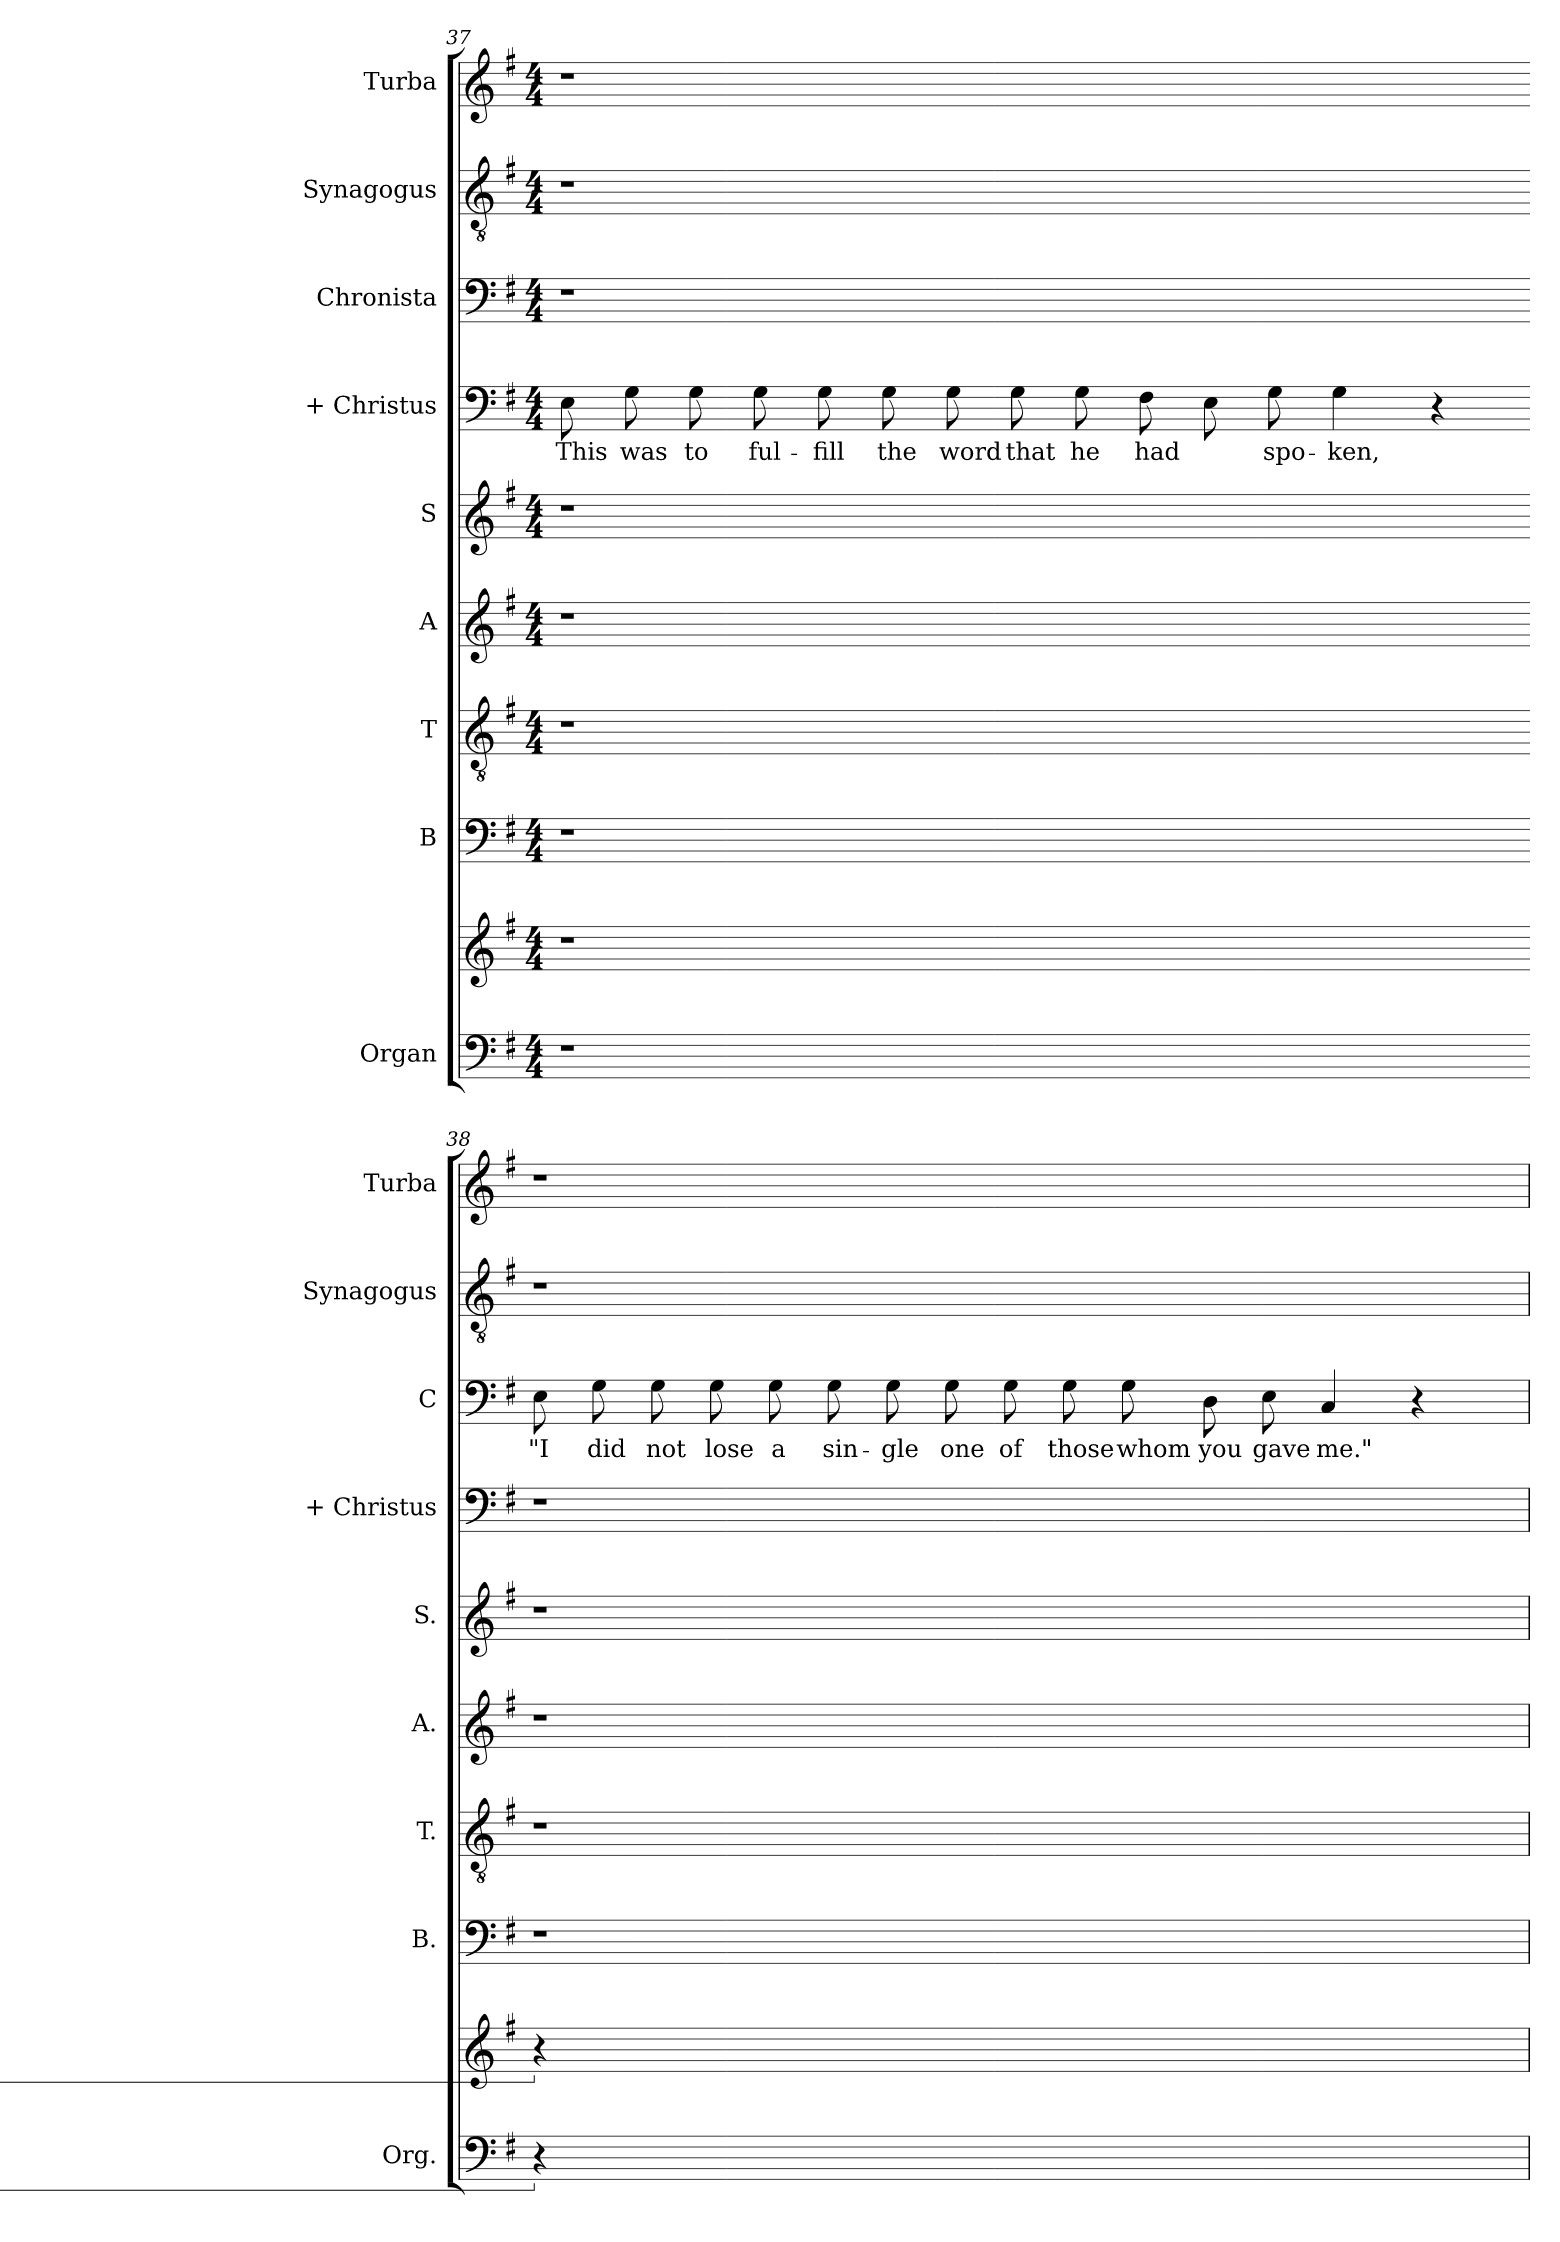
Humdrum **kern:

**kern	**kern	**kern	**kern	**kern	**kern	**kern	**text	**kern	**text	**kern	**kern
*part9	*part9	*part8	*part7	*part6	*part5	*part4	*part4	*part3	*part3	*part2	*part1
*staff10	*staff9	*staff8	*staff7	*staff6	*staff5	*staff4	*staff4	*staff3	*staff3	*staff2	*staff1
*I"Organ	*	*I"B	*I"T	*I"A	*I"S	*I"+ Christus	*	*I"Chronista	*	*I"Synagogus	*I"Turba
*I'Org.	*	*I'B.	*I'T.	*I'A.	*I'S.	*I'+ Christus	*	*I'C	*	*I'Synagogus	*I'Turba
!!LO:LB:g=z
*clefF4	*clefG2	*clefF4	*clefGv2	*clefG2	*clefG2	*clefF4	*	*clefF4	*	*clefGv2	*clefG2
*	*	*	*ITrd7c12	*	*	*	*	*	*	*ITrd7c12	*
*k[f#]	*k[f#]	*k[f#]	*k[f#]	*k[f#]	*k[f#]	*k[f#]	*	*k[f#]	*	*k[f#]	*k[f#]
*G:	*G:	*G:	*G:	*G:	*G:	*G:	*	*G:	*	*G:	*G:
*M4/4	*M4/4	*M4/4	*M4/4	*M4/4	*M4/4	*M4/4	*	*M4/4	*	*M4/4	*M4/4
=37	=37	=37	=37	=37	=37	=37	=37	=37	=37	=37	=37
!LO:N:vis=1	!LO:N:vis=1	!LO:N:vis=1	!LO:N:vis=1	!LO:N:vis=1	!LO:N:vis=1	!	!	!	!	!	!
!	!	!	!	!	!	!	!LO:LY:b:color=#000000	!LO:N:vis=1	!	!LO:N:vis=1	!LO:N:vis=1
0r	0r	1r	1r	1r	1r	8Ei\	This	1r	.	1r	1r
!	!	!	!	!	!	!	!LO:LY:b:color=#000000	!	!	!	!
.	.	.	.	.	.	8Gi\	was	.	.	.	.
!	!	!	!	!	!	!	!LO:LY:b:color=#000000	!	!	!	!
.	.	.	.	.	.	8Gi\	to	.	.	.	.
!	!	!	!	!	!	!	!LO:LY:b:color=#000000	!	!	!	!
.	.	.	.	.	.	8Gi\	ful-	.	.	.	.
!	!	!	!	!	!	!	!LO:LY:b:color=#000000	!	!	!	!
.	.	.	.	.	.	8Gi\	-fill	.	.	.	.
!	!	!	!	!	!	!	!LO:LY:b:color=#000000	!	!	!	!
.	.	.	.	.	.	8Gi\	the	.	.	.	.
!	!	!	!	!	!	!	!LO:LY:b:color=#000000	!	!	!	!
.	.	.	.	.	.	8Gi\	word	.	.	.	.
!	!	!	!	!	!	!	!LO:LY:b:color=#000000	!	!	!	!
.	.	.	.	.	.	8Gi\	that	.	.	.	.
!	!	!	!	!	!	!	!LO:LY:b:color=#000000	!	!	!	!
.	.	1ryy	1ryy	1ryy	1ryy	8Gi\	he	1ryy	.	1ryy	1ryy
!	!	!	!	!	!	!	!LO:LY:b:color=#000000	!	!	!	!
.	.	.	.	.	.	8F#i\	had	.	.	.	.
.	.	.	.	.	.	8Ei\	.	.	.	.	.
!	!	!	!	!	!	!	!LO:LY:b:color=#000000	!	!	!	!
.	.	.	.	.	.	8Gi\	spo-	.	.	.	.
!	!	!	!	!	!	!	!LO:LY:b:color=#000000	!	!	!	!
.	.	.	.	.	.	4Gi\	-ken,	.	.	.	.
.	.	.	.	.	.	4r	.	.	.	.	.
!!LO:LB:g=z
=38-	=38-	=38-	=38-	=38-	=38-	=38-	=38-	=38-	=38-	=38-	=38-
!LO:N:vis=1	!LO:N:vis=1	!LO:N:vis=1	!LO:N:vis=1	!LO:N:vis=1	!LO:N:vis=1	!LO:N:vis=1	!	!	!	!	!
!	!	!	!	!	!	!	!	!	!LO:LY:b:color=#000000	!LO:N:vis=1	!LO:N:vis=1
8%17r	8%17r	1r	1r	1r	1r	1r	.	8Ei\	"I	1r	1r
!	!	!	!	!	!	!	!	!	!LO:LY:b:color=#000000	!	!
.	.	.	.	.	.	.	.	8Gi\	did	.	.
!	!	!	!	!	!	!	!	!	!LO:LY:b:color=#000000	!	!
.	.	.	.	.	.	.	.	8Gi\	not	.	.
!	!	!	!	!	!	!	!	!	!LO:LY:b:color=#000000	!	!
.	.	.	.	.	.	.	.	8Gi\	lose	.	.
!	!	!	!	!	!	!	!	!	!LO:LY:b:color=#000000	!	!
.	.	.	.	.	.	.	.	8Gi\	a	.	.
!	!	!	!	!	!	!	!	!	!LO:LY:b:color=#000000	!	!
.	.	.	.	.	.	.	.	8Gi\	sin-	.	.
!	!	!	!	!	!	!	!	!	!LO:LY:b:color=#000000	!	!
.	.	.	.	.	.	.	.	8Gi\	-gle	.	.
!	!	!	!	!	!	!	!	!	!LO:LY:b:color=#000000	!	!
.	.	.	.	.	.	.	.	8Gi\	one	.	.
!	!	!	!	!	!	!	!	!	!LO:LY:b:color=#000000	!	!
.	.	1ryy	1ryy	1ryy	1ryy	1ryy	.	8Gi\	of	1ryy	1ryy
!	!	!	!	!	!	!	!	!	!LO:LY:b:color=#000000	!	!
.	.	.	.	.	.	.	.	8Gi\	those	.	.
!	!	!	!	!	!	!	!	!	!LO:LY:b:color=#000000	!	!
.	.	.	.	.	.	.	.	8Gi\	whom	.	.
!	!	!	!	!	!	!	!	!	!LO:LY:b:color=#000000	!	!
.	.	.	.	.	.	.	.	8Di\	you	.	.
!	!	!	!	!	!	!	!	!	!LO:LY:b:color=#000000	!	!
.	.	.	.	.	.	.	.	8Ei\	gave	.	.
!	!	!	!	!	!	!	!	!	!LO:LY:b:color=#000000	!	!
.	.	.	.	.	.	.	.	4Ci/	me."	.	.
.	.	.	.	.	.	.	.	4r	.	.	.
.	.	8ryy	8ryy	8ryy	8ryy	8ryy	.	.	.	8ryy	8ryy
=	=	=	=	=	=	=	=	=	=	=	=
*-	*-	*-	*-	*-	*-	*-	*-	*-	*-	*-	*-
